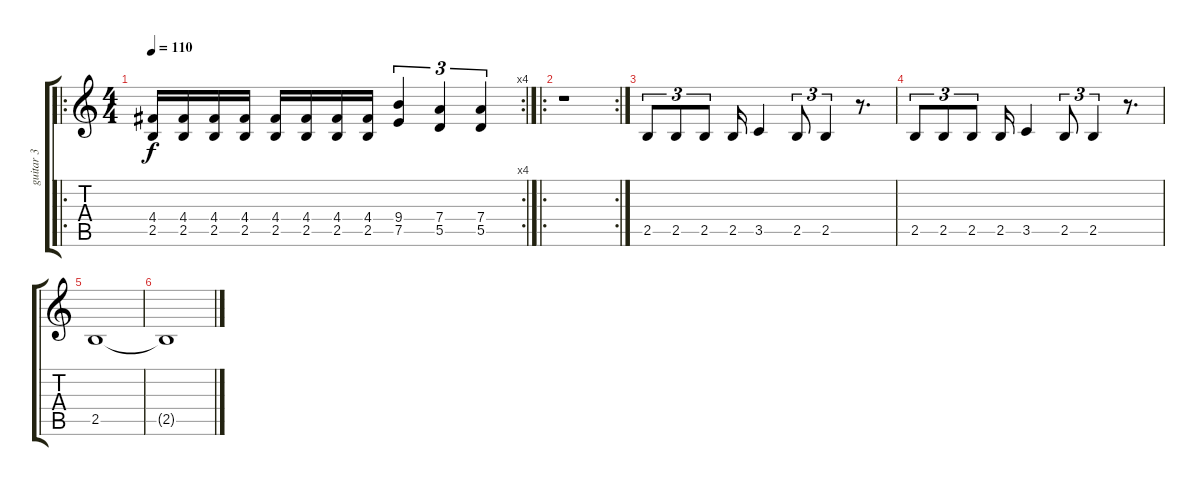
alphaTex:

\track ("guitar 3" "guitar 3") {instrument distortionguitar}
\staff {score tabs}
\tuning (E4 B3 G3 D3 A2 E2) {hide}
\ro
\rc 4
\ts (4 4)
\tempo 110
\clef g2
\ks c
(4.4 2.5).16{dy f} (4.4 2.5).16 (4.4 2.5).16 (4.4 2.5).16 (4.4 2.5).16 (4.4 2.5).16 (4.4 2.5).16 (4.4 2.5).16 (9.4 7.5).4{tu (3 2)} (7.4 5.5).4{tu (3 2)} (7.4 5.5).4{tu (3 2)} |
\ro
\rc 2
r.1{balance 6} |
2.5.8{tu (3 2)} 2.5.8{tu (3 2)} 2.5.8{tu (3 2)} 2.5.16 3.5.4 2.5.8{tu (3 2)} 2.5.4{tu (3 2)} r.8{d} |
2.5.8{tu (3 2)} 2.5.8{tu (3 2)} 2.5.8{tu (3 2)} 2.5.16 3.5.4 2.5.8{tu (3 2)} 2.5.4{tu (3 2)} r.8{d} |
2.5.1 |
2.5{t}.1
